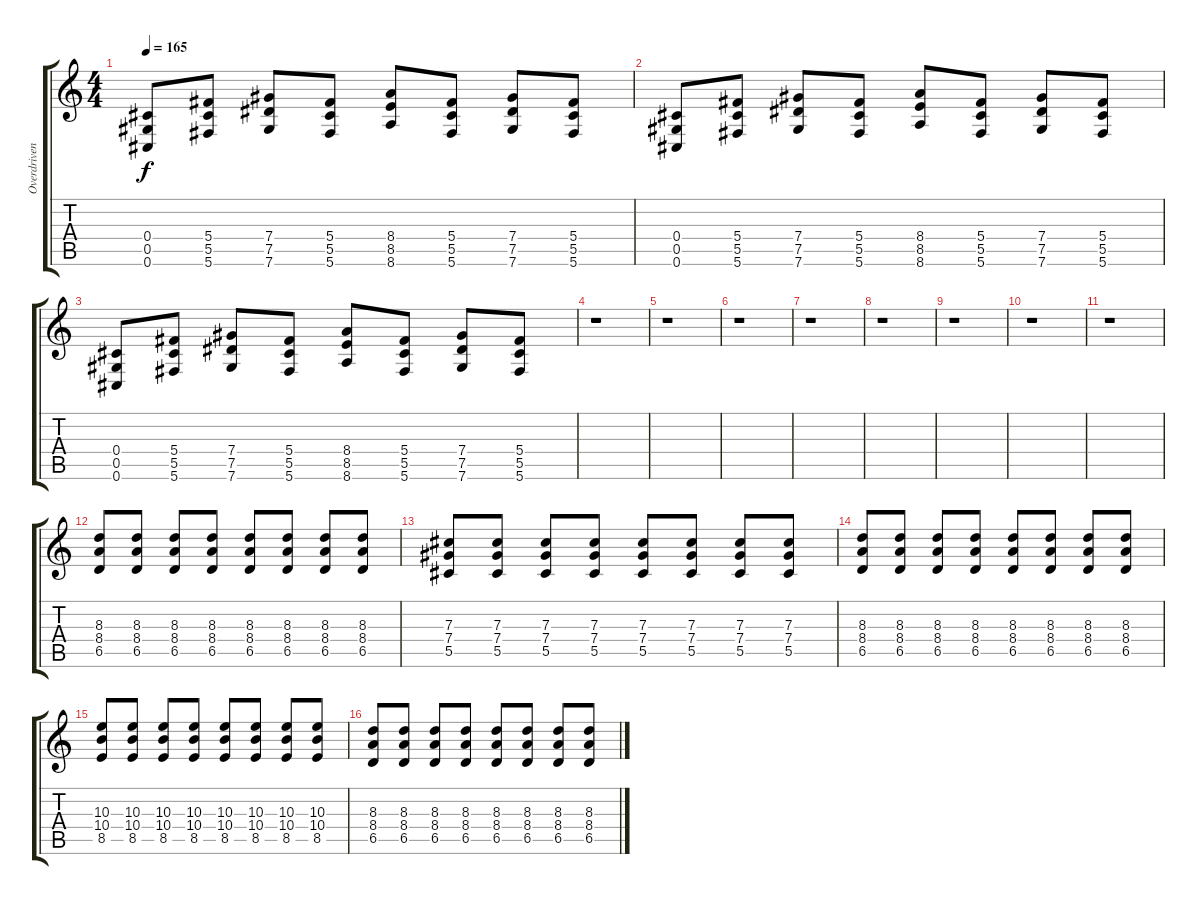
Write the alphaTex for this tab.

\track ("Overdriven Guitar" "Overdriven") {instrument overdrivenguitar}
\staff {score tabs}
\tuning (Eb4 Bb3 Gb3 Db3 Ab2 Db2) {hide}
\ts (4 4)
\tempo 165
\clef g2
\ks c
(0.4 0.5 0.6).8{dy f} (5.4 5.5 5.6).8 (7.4 7.5 7.6).8 (5.4 5.5 5.6).8 (8.4 8.5 8.6).8 (5.4 5.5 5.6).8 (7.4 7.5 7.6).8 (5.4 5.5 5.6).8 |
(0.4 0.5 0.6).8 (5.4 5.5 5.6).8 (7.4 7.5 7.6).8 (5.4 5.5 5.6).8 (8.4 8.5 8.6).8 (5.4 5.5 5.6).8 (7.4 7.5 7.6).8 (5.4 5.5 5.6).8 |
(0.4 0.5 0.6).8 (5.4 5.5 5.6).8 (7.4 7.5 7.6).8 (5.4 5.5 5.6).8 (8.4 8.5 8.6).8 (5.4 5.5 5.6).8 (7.4 7.5 7.6).8 (5.4 5.5 5.6).8 |
r.1 |
r.1 |
r.1 |
r.1 |
r.1 |
r.1 |
r.1 |
r.1 |
(8.3 8.4 6.5).8 (8.3 8.4 6.5).8 (8.3 8.4 6.5).8 (8.3 8.4 6.5).8 (8.3 8.4 6.5).8 (8.3 8.4 6.5).8 (8.3 8.4 6.5).8 (8.3 8.4 6.5).8 |
(7.3 7.4 5.5).8 (7.3 7.4 5.5).8 (7.3 7.4 5.5).8 (7.3 7.4 5.5).8 (7.3 7.4 5.5).8 (7.3 7.4 5.5).8 (7.3 7.4 5.5).8 (7.3 7.4 5.5).8 |
(8.3 8.4 6.5).8 (8.3 8.4 6.5).8 (8.3 8.4 6.5).8 (8.3 8.4 6.5).8 (8.3 8.4 6.5).8 (8.3 8.4 6.5).8 (8.3 8.4 6.5).8 (8.3 8.4 6.5).8 |
(10.3 10.4 8.5).8 (10.3 10.4 8.5).8 (10.3 10.4 8.5).8 (10.3 10.4 8.5).8 (10.3 10.4 8.5).8 (10.3 10.4 8.5).8 (10.3 10.4 8.5).8 (10.3 10.4 8.5).8 |
(8.3 8.4 6.5).8 (8.3 8.4 6.5).8 (8.3 8.4 6.5).8 (8.3 8.4 6.5).8 (8.3 8.4 6.5).8 (8.3 8.4 6.5).8 (8.3 8.4 6.5).8 (8.3 8.4 6.5).8
